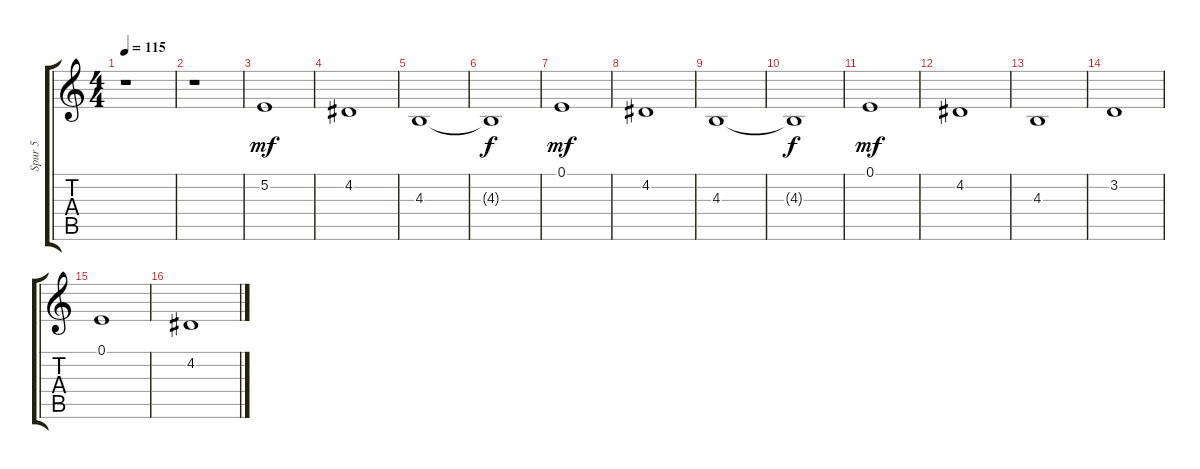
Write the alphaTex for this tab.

\track ("Spur 5" "Spur 5") {instrument stringensemble1}
\staff {score tabs}
\tuning (E4 B3 G3 D3 A2 E2) {hide}
\ts (4 4)
\tempo 115
\clef g2
\ks c
r.1{dy mf instrument stringensemble1} |
r.1 |
5.2.1 |
4.2.1 |
4.3.1 |
4.3{t}.1{dy f} |
0.1.1{dy mf} |
4.2.1 |
4.3.1 |
4.3{t}.1{dy f} |
0.1.1{dy mf} |
4.2.1 |
4.3.1 |
3.2.1 |
0.1.1 |
4.2.1
